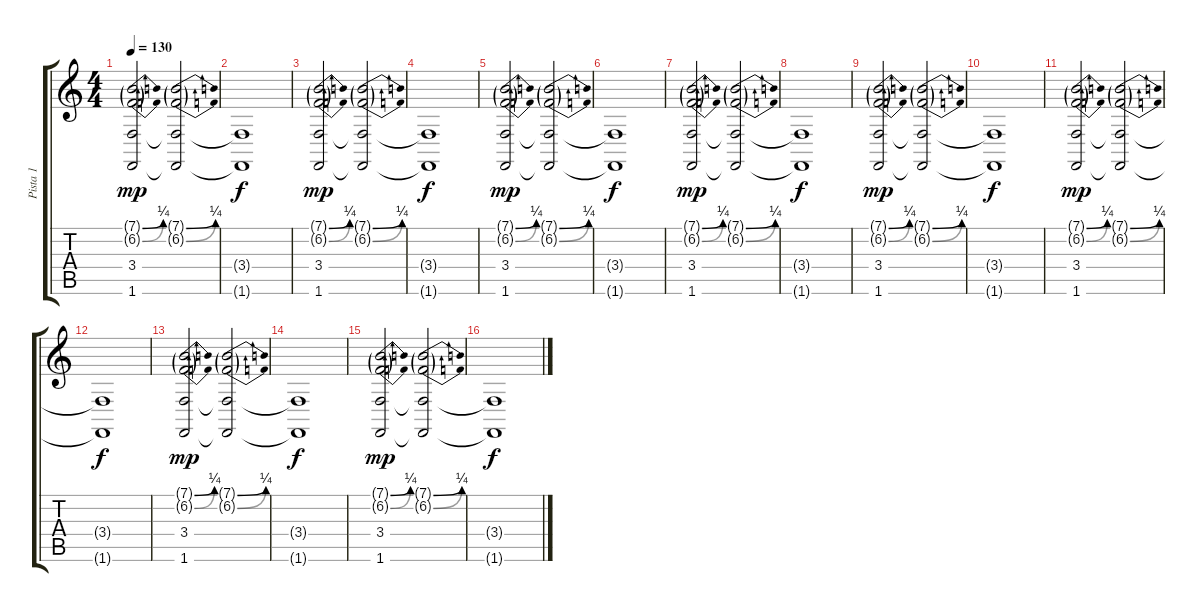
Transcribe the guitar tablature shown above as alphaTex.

\track ("Pista 1" "Pista 1") {instrument lead2sawtooth}
\staff {score tabs}
\tuning (E4 B3 G3 D3 A2 E2) {hide}
\ts (4 4)
\tempo 130
\clef g2
\ks c
(7.1{be (bend 0 0 60 1) g} 6.2{be (bend 0 0 60 1) g} 3.4 1.6).2{dy mp} (7.1{be (bend 0 0 60 1) g} 6.2{be (bend 0 0 60 1) g} 3.4{t} 1.6{t}).2 |
(3.4{t} 1.6{t}).1{dy f} |
(7.1{be (bend 0 0 60 1) g} 6.2{be (bend 0 0 60 1) g} 3.4 1.6).2{dy mp} (7.1{be (bend 0 0 60 1) g} 6.2{be (bend 0 0 60 1) g} 3.4{t} 1.6{t}).2 |
(3.4{t} 1.6{t}).1{dy f} |
(7.1{be (bend 0 0 60 1) g} 6.2{be (bend 0 0 60 1) g} 3.4 1.6).2{dy mp} (7.1{be (bend 0 0 60 1) g} 6.2{be (bend 0 0 60 1) g} 3.4{t} 1.6{t}).2 |
(3.4{t} 1.6{t}).1{dy f} |
(7.1{be (bend 0 0 60 1) g} 6.2{be (bend 0 0 60 1) g} 3.4 1.6).2{dy mp} (7.1{be (bend 0 0 60 1) g} 6.2{be (bend 0 0 60 1) g} 3.4{t} 1.6{t}).2 |
(3.4{t} 1.6{t}).1{dy f} |
(7.1{be (bend 0 0 60 1) g} 6.2{be (bend 0 0 60 1) g} 3.4 1.6).2{dy mp} (7.1{be (bend 0 0 60 1) g} 6.2{be (bend 0 0 60 1) g} 3.4{t} 1.6{t}).2 |
(3.4{t} 1.6{t}).1{dy f} |
(7.1{be (bend 0 0 60 1) g} 6.2{be (bend 0 0 60 1) g} 3.4 1.6).2{dy mp} (7.1{be (bend 0 0 60 1) g} 6.2{be (bend 0 0 60 1) g} 3.4{t} 1.6{t}).2 |
(3.4{t} 1.6{t}).1{dy f} |
(7.1{be (bend 0 0 60 1) g} 6.2{be (bend 0 0 60 1) g} 3.4 1.6).2{dy mp} (7.1{be (bend 0 0 60 1) g} 6.2{be (bend 0 0 60 1) g} 3.4{t} 1.6{t}).2 |
(3.4{t} 1.6{t}).1{dy f} |
(7.1{be (bend 0 0 60 1) g} 6.2{be (bend 0 0 60 1) g} 3.4 1.6).2{dy mp} (7.1{be (bend 0 0 60 1) g} 6.2{be (bend 0 0 60 1) g} 3.4{t} 1.6{t}).2 |
(3.4{t} 1.6{t}).1{dy f}
